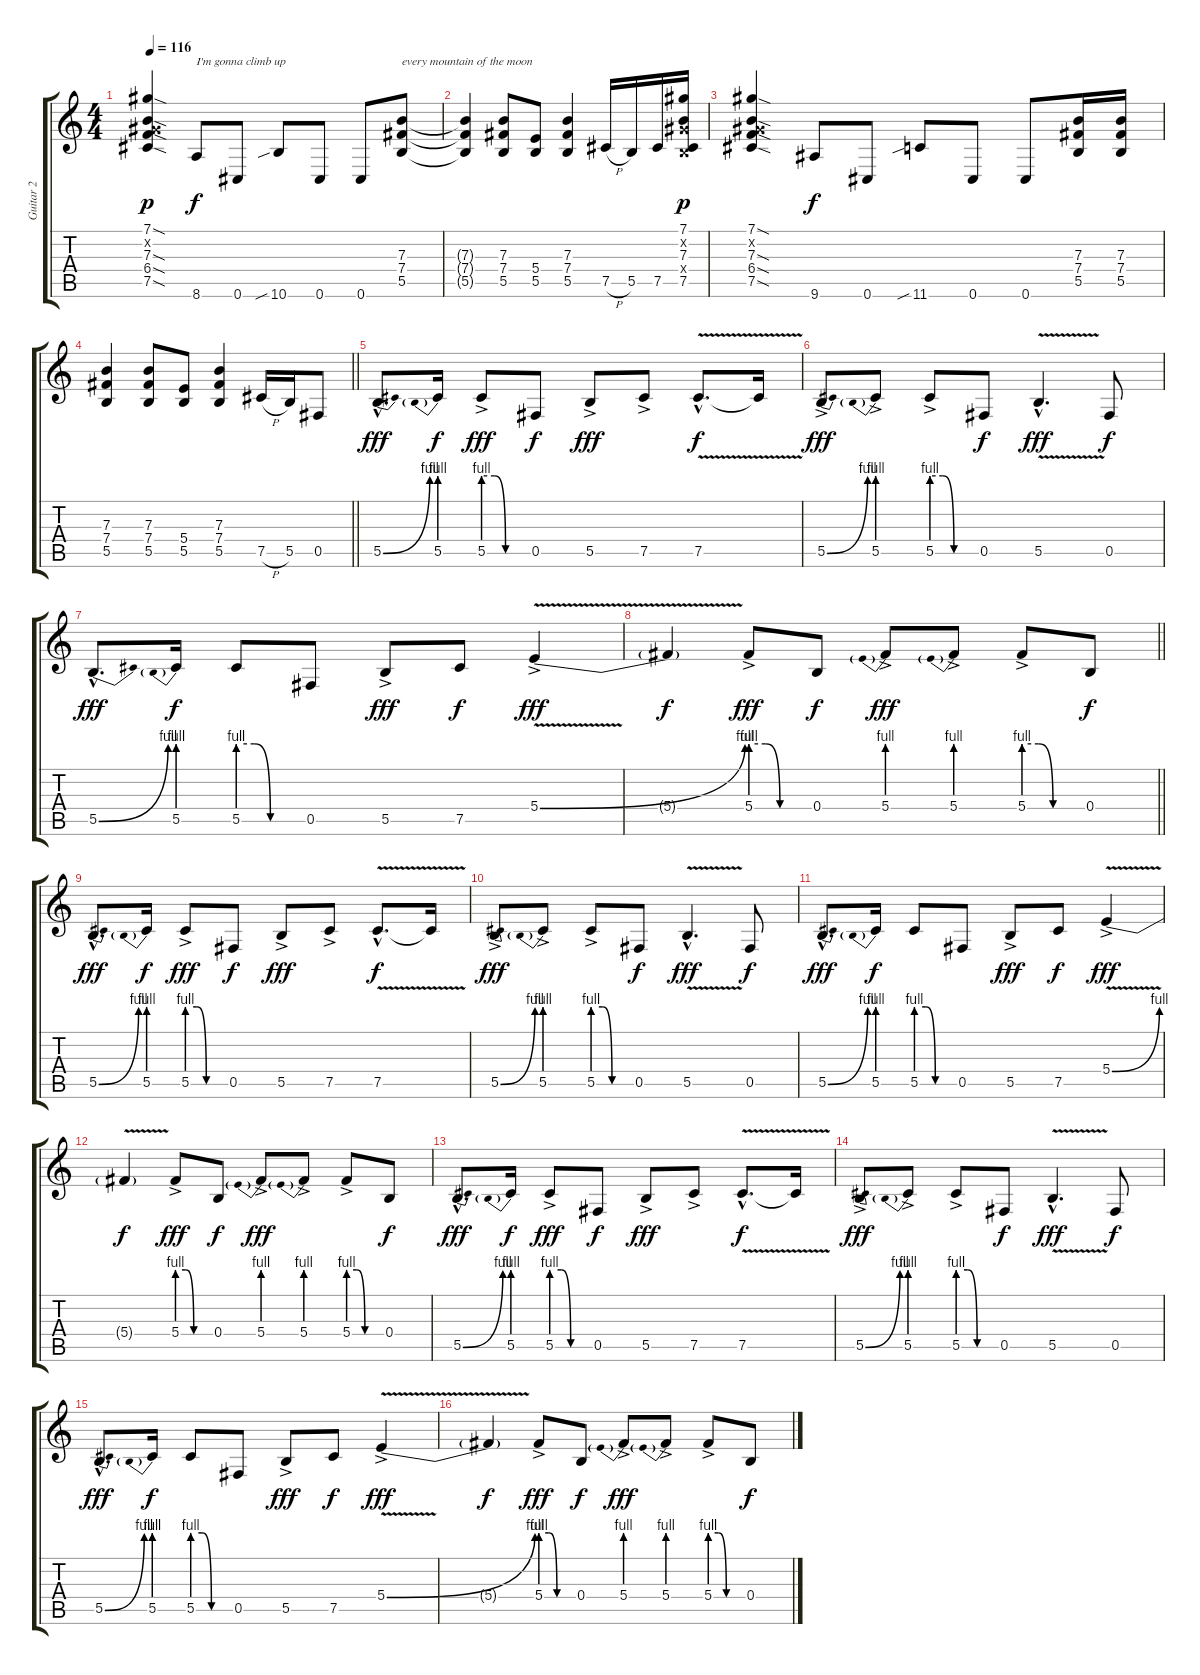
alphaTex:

\track ("Guitar 2" "Guitar 2") {instrument distortionguitar}
\staff {score tabs}
\tuning (Db4 Ab3 E3 B2 Gb2 Db2) {hide}
\ts (4 4)
\tempo 116
\clef g2
\ks c
(7.1{sod} 0.2{x} 7.3{sod} 6.4{sod} 7.5{sod}).4{dy p} 8.6.8{txt "I'm gonna climb up" dy f} 0.6.8 10.6{sib}.8 0.6.8 0.6.8 (7.3 7.4 5.5).8{txt "every mountain of the moon"} |
(7.3{t} 7.4{t} 5.5{t}).4 (7.3 7.4 5.5).8 (5.4 5.5).8 (7.3 7.4 5.5).4 7.5{h}.16 5.5.16 7.5.16 (7.1 0.2{x} 7.3 0.4{x} 7.5).16{dy p} |
(7.1{sod} 0.2{x} 7.3{sod} 6.4{sod} 7.5{sod}).4 9.6.8{dy f} 0.6.8 11.6{sib}.8 0.6.8 0.6.8 (7.3 7.4 5.5).16 (7.3 7.4 5.5).16 |
\barLineRight lightlight
(7.3 7.4 5.5).4 (7.3 7.4 5.5).8 (5.4 5.5).8 (7.3 7.4 5.5).4 7.5{h}.16 5.5.16 0.5.8 |
5.5{be (bend 0 0 60 4) hac}.8{d dy fff} 5.5{be (prebend 0 4 60 4)}.16{dy f} 5.5{be (custom 0 4 15 4 30 0 40 0 60 0) ac}.8{dy fff} 0.5.8{dy f} 5.5{ac}.8{dy fff} 7.5{ac}.8 7.5{v hac}.8{d dy f} 7.5{t}.16 |
5.5{be (bend 0 0 60 4) ac}.8{dy fff} 5.5{be (prebend 0 4 60 4) ac}.8 5.5{be (custom 0 4 15 4 30 0 40 0 60 0) ac}.8 0.5.8{dy f} 5.5{v hac}.4{d dy fff} 0.5.8{dy f} |
5.5{be (bend 0 0 60 4) hac}.8{d dy fff} 5.5{be (prebend 0 4 60 4)}.16{dy f} 5.5{be (custom 0 4 15 4 30 0 40 0 60 0)}.8 0.5.8 5.5{ac}.8{dy fff} 7.5.8{dy f} 5.4{be (bend 0 0 60 4) v ac}.4{dy fff} |
\barLineRight lightlight
5.4{t}.4{dy f} 5.4{be (custom 0 4 15 4 30 0 40 0 60 0) ac}.8{dy fff} 0.4.8{dy f} 5.4{be (prebend 0 4 60 4) ac}.8{dy fff} 5.4{be (prebend 0 4 60 4) ac}.8 5.4{be (custom 0 4 15 4 30 0 40 0 60 0) ac}.8 0.4.8{dy f} |
5.5{be (bend 0 0 60 4) hac}.8{d dy fff} 5.5{be (prebend 0 4 60 4)}.16{dy f} 5.5{be (custom 0 4 15 4 30 0 40 0 60 0) ac}.8{dy fff} 0.5.8{dy f} 5.5{ac}.8{dy fff} 7.5{ac}.8 7.5{v hac}.8{d dy f} 7.5{t}.16 |
5.5{be (bend 0 0 60 4) ac}.8{dy fff} 5.5{be (prebend 0 4 60 4) ac}.8 5.5{be (custom 0 4 15 4 30 0 40 0 60 0) ac}.8 0.5.8{dy f} 5.5{v hac}.4{d dy fff} 0.5.8{dy f} |
5.5{be (bend 0 0 60 4) hac}.8{d dy fff} 5.5{be (prebend 0 4 60 4)}.16{dy f} 5.5{be (custom 0 4 15 4 30 0 40 0 60 0)}.8 0.5.8 5.5{ac}.8{dy fff} 7.5.8{dy f} 5.4{be (bend 0 0 60 4) v ac}.4{dy fff} |
5.4{t}.4{dy f} 5.4{be (custom 0 4 15 4 30 0 40 0 60 0) ac}.8{dy fff} 0.4.8{dy f} 5.4{be (prebend 0 4 60 4) ac}.8{dy fff} 5.4{be (prebend 0 4 60 4) ac}.8 5.4{be (custom 0 4 15 4 30 0 40 0 60 0) ac}.8 0.4.8{dy f} |
5.5{be (bend 0 0 60 4) hac}.8{d dy fff} 5.5{be (prebend 0 4 60 4)}.16{dy f} 5.5{be (custom 0 4 15 4 30 0 40 0 60 0) ac}.8{dy fff} 0.5.8{dy f} 5.5{ac}.8{dy fff} 7.5{ac}.8 7.5{v hac}.8{d dy f} 7.5{t}.16 |
5.5{be (bend 0 0 60 4) ac}.8{dy fff} 5.5{be (prebend 0 4 60 4) ac}.8 5.5{be (custom 0 4 15 4 30 0 40 0 60 0) ac}.8 0.5.8{dy f} 5.5{v hac}.4{d dy fff} 0.5.8{dy f} |
5.5{be (bend 0 0 60 4) hac}.8{d dy fff} 5.5{be (prebend 0 4 60 4)}.16{dy f} 5.5{be (custom 0 4 15 4 30 0 40 0 60 0)}.8 0.5.8 5.5{ac}.8{dy fff} 7.5.8{dy f} 5.4{be (bend 0 0 60 4) v ac}.4{dy fff} |
5.4{t}.4{dy f} 5.4{be (custom 0 4 15 4 30 0 40 0 60 0) ac}.8{dy fff} 0.4.8{dy f} 5.4{be (prebend 0 4 60 4) ac}.8{dy fff} 5.4{be (prebend 0 4 60 4) ac}.8 5.4{be (custom 0 4 15 4 30 0 40 0 60 0) ac}.8 0.4.8{dy f}
